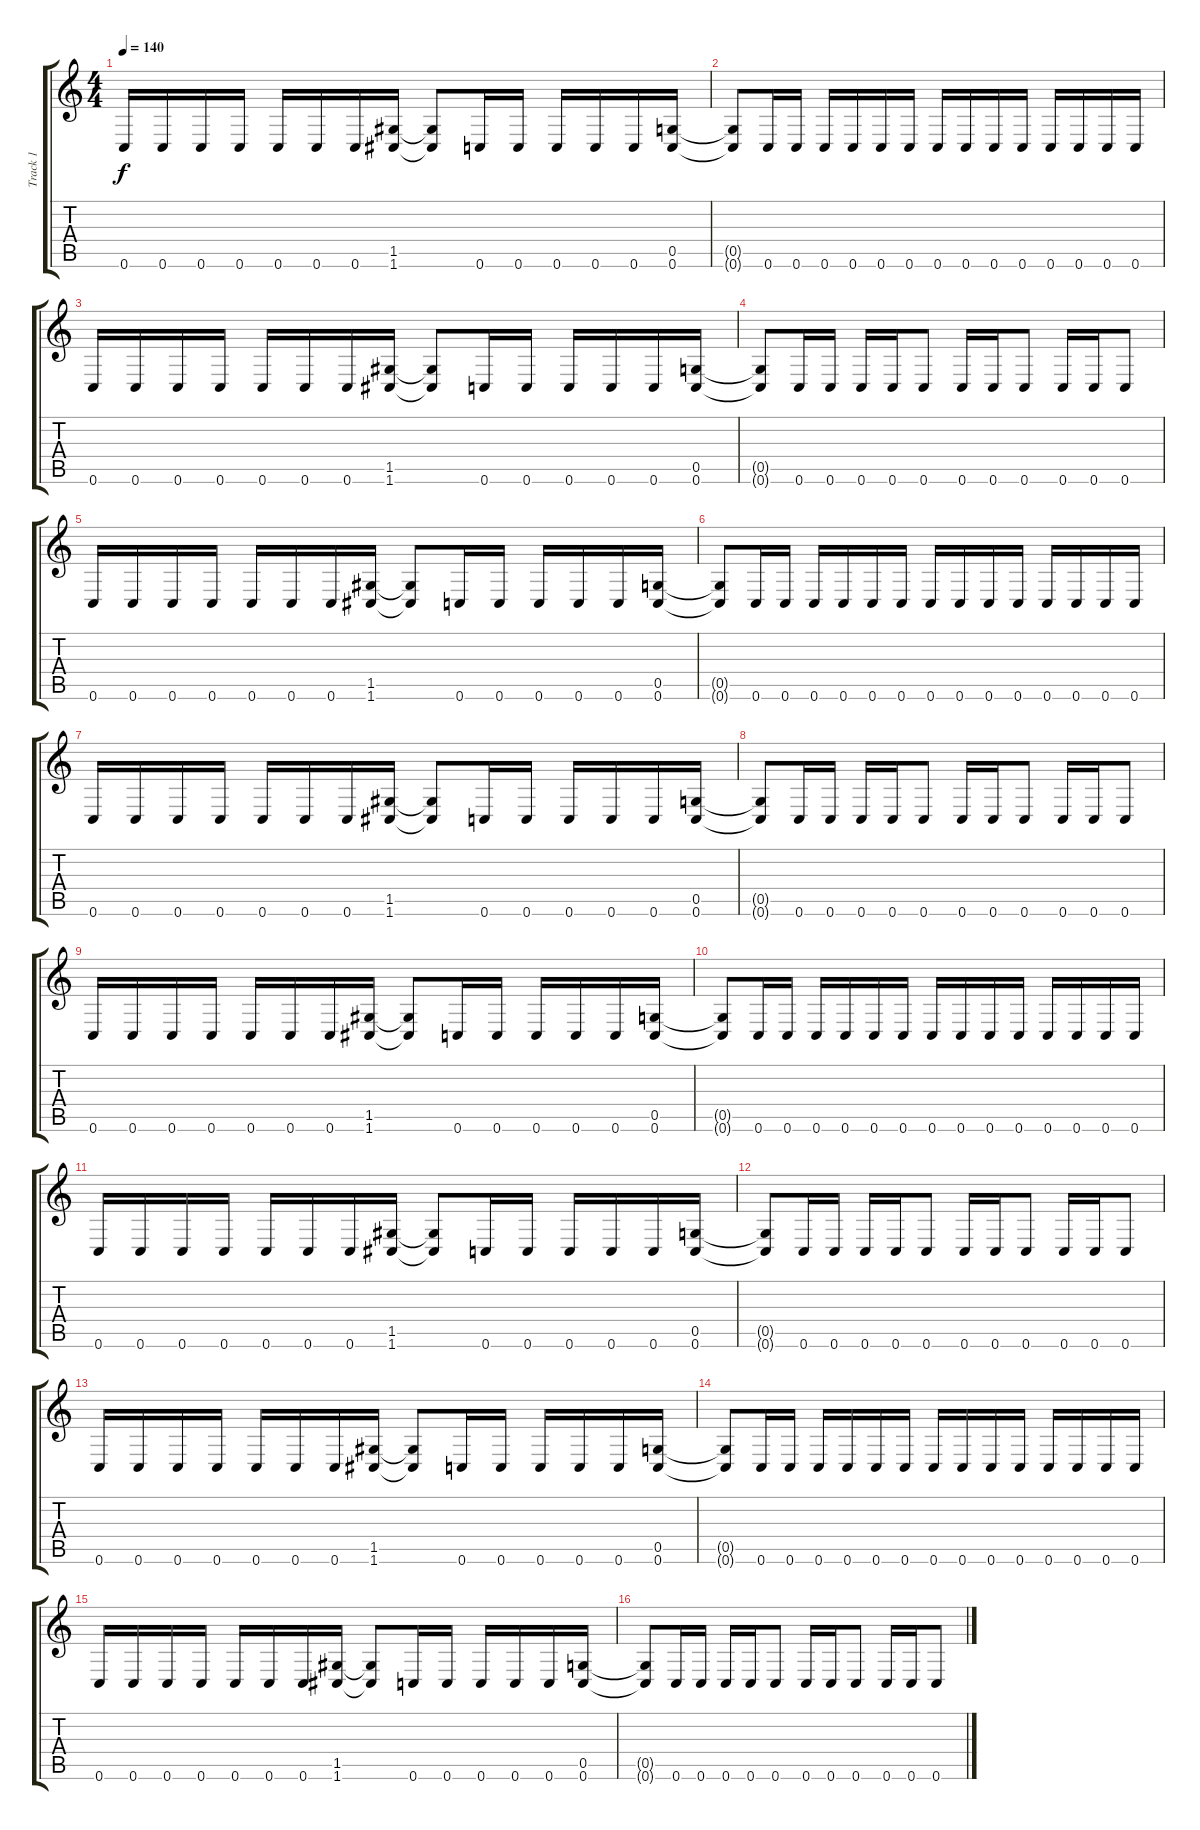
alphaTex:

\track ("Track 1" "Track 1") {instrument distortionguitar}
\staff {score tabs}
\tuning (D4 A3 F3 C3 G2 C2) {hide}
\ts (4 4)
\tempo 140
\clef g2
\ks c
0.6.16{dy f instrument distortionguitar} 0.6.16 0.6.16 0.6.16 0.6.16 0.6.16 0.6.16 (1.5 1.6).16 (1.5{t} 1.6{t}).8 0.6.16 0.6.16 0.6.16 0.6.16 0.6.16 (0.5 0.6).16 |
(0.5{t} 0.6{t}).8 0.6.16 0.6.16 0.6.16 0.6.16 0.6.16 0.6.16 0.6.16 0.6.16 0.6.16 0.6.16 0.6.16 0.6.16 0.6.16 0.6.16 |
0.6.16 0.6.16 0.6.16 0.6.16 0.6.16 0.6.16 0.6.16 (1.5 1.6).16 (1.5{t} 1.6{t}).8 0.6.16 0.6.16 0.6.16 0.6.16 0.6.16 (0.5 0.6).16 |
(0.5{t} 0.6{t}).8 0.6.16 0.6.16 0.6.16 0.6.16 0.6.8 0.6.16 0.6.16 0.6.8 0.6.16 0.6.16 0.6.8 |
0.6.16 0.6.16 0.6.16 0.6.16 0.6.16 0.6.16 0.6.16 (1.5 1.6).16 (1.5{t} 1.6{t}).8 0.6.16 0.6.16 0.6.16 0.6.16 0.6.16 (0.5 0.6).16 |
(0.5{t} 0.6{t}).8 0.6.16 0.6.16 0.6.16 0.6.16 0.6.16 0.6.16 0.6.16 0.6.16 0.6.16 0.6.16 0.6.16 0.6.16 0.6.16 0.6.16 |
0.6.16 0.6.16 0.6.16 0.6.16 0.6.16 0.6.16 0.6.16 (1.5 1.6).16 (1.5{t} 1.6{t}).8 0.6.16 0.6.16 0.6.16 0.6.16 0.6.16 (0.5 0.6).16 |
(0.5{t} 0.6{t}).8 0.6.16 0.6.16 0.6.16 0.6.16 0.6.8 0.6.16 0.6.16 0.6.8 0.6.16 0.6.16 0.6.8 |
0.6.16 0.6.16 0.6.16 0.6.16 0.6.16 0.6.16 0.6.16 (1.5 1.6).16 (1.5{t} 1.6{t}).8 0.6.16 0.6.16 0.6.16 0.6.16 0.6.16 (0.5 0.6).16 |
(0.5{t} 0.6{t}).8 0.6.16 0.6.16 0.6.16 0.6.16 0.6.16 0.6.16 0.6.16 0.6.16 0.6.16 0.6.16 0.6.16 0.6.16 0.6.16 0.6.16 |
0.6.16 0.6.16 0.6.16 0.6.16 0.6.16 0.6.16 0.6.16 (1.5 1.6).16 (1.5{t} 1.6{t}).8 0.6.16 0.6.16 0.6.16 0.6.16 0.6.16 (0.5 0.6).16 |
(0.5{t} 0.6{t}).8 0.6.16 0.6.16 0.6.16 0.6.16 0.6.8 0.6.16 0.6.16 0.6.8 0.6.16 0.6.16 0.6.8 |
0.6.16 0.6.16 0.6.16 0.6.16 0.6.16 0.6.16 0.6.16 (1.5 1.6).16 (1.5{t} 1.6{t}).8 0.6.16 0.6.16 0.6.16 0.6.16 0.6.16 (0.5 0.6).16 |
(0.5{t} 0.6{t}).8 0.6.16 0.6.16 0.6.16 0.6.16 0.6.16 0.6.16 0.6.16 0.6.16 0.6.16 0.6.16 0.6.16 0.6.16 0.6.16 0.6.16 |
0.6.16 0.6.16 0.6.16 0.6.16 0.6.16 0.6.16 0.6.16 (1.5 1.6).16 (1.5{t} 1.6{t}).8 0.6.16 0.6.16 0.6.16 0.6.16 0.6.16 (0.5 0.6).16 |
(0.5{t} 0.6{t}).8 0.6.16 0.6.16 0.6.16 0.6.16 0.6.8 0.6.16 0.6.16 0.6.8 0.6.16 0.6.16 0.6.8
